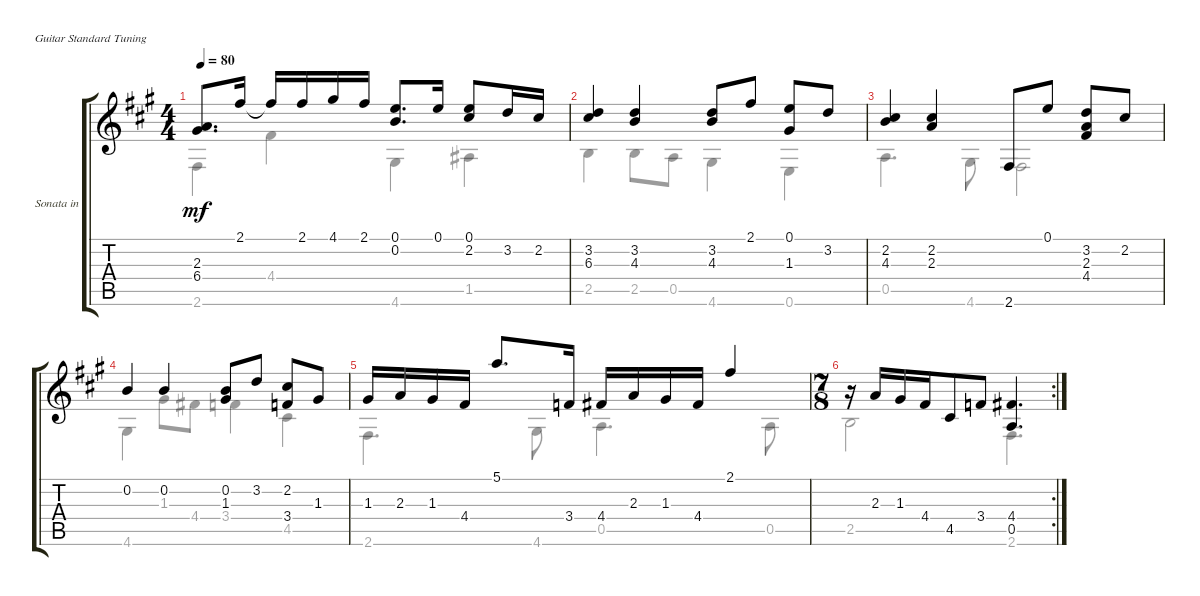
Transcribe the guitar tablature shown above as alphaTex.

\bracketExtendMode groupsimilarinstruments
\firstSystemTrackNameOrientation horizontal
\otherSystemsTrackNameOrientation horizontal
\track ("Sonata in F# - Allemande " "Sonata in ") {instrument acousticguitarnylon}
\staff {score tabs}
\tuning (E4 B3 G3 D3 A2 E2)
\voice
\ts (4 4)
\tempo 80
\clef g2
\ks a
(2.3 6.4).8{d dy mf} 2.1.16 2.1{t}.16 2.1.16 4.1.16 2.1.16 (0.1 0.2).8{d} 0.1.16 (0.1 2.2).8 3.2.16 2.2.16 |
(3.2 6.3).4 (3.2 4.3).4 (3.2 4.3).8 2.1.8 (0.1 1.3).8 3.2.8 |
(2.2 4.3).4 (2.2 2.3).4 2.6.8 0.1.8 (3.2 2.3 4.4).8 2.2.8 |
0.2.4 0.2.4 (0.2 1.3).8 3.2.8 (2.2 3.4).8 1.3.8 |
1.3.16 2.3.16 1.3.16 4.4.16 5.1.8{d} 3.4.16 4.4.16 2.3.16 1.3.16 4.4.16 2.1.4 |
\rc 2
\ts (7 8)
r.16 2.3.16 1.3.16 4.4.16 4.5.8 3.4.8 (4.4 0.5).4{d}
\voice
\clef g2
\ottava regular
\simile none
\ks a
2.6.4{dy mf} 4.4.4 4.6.4 1.5.4 |
2.5.4 2.5.8 0.5.8 4.6.4 0.6.4 |
0.5.4{d} 4.6.8 2.6.2 |
4.6.4 1.3.8 4.4.8 3.4.4 4.5.4 |
2.6.4{d} 4.6.8 0.5.4{d} 0.5.8 |
2.5.2 2.6.4{d}
